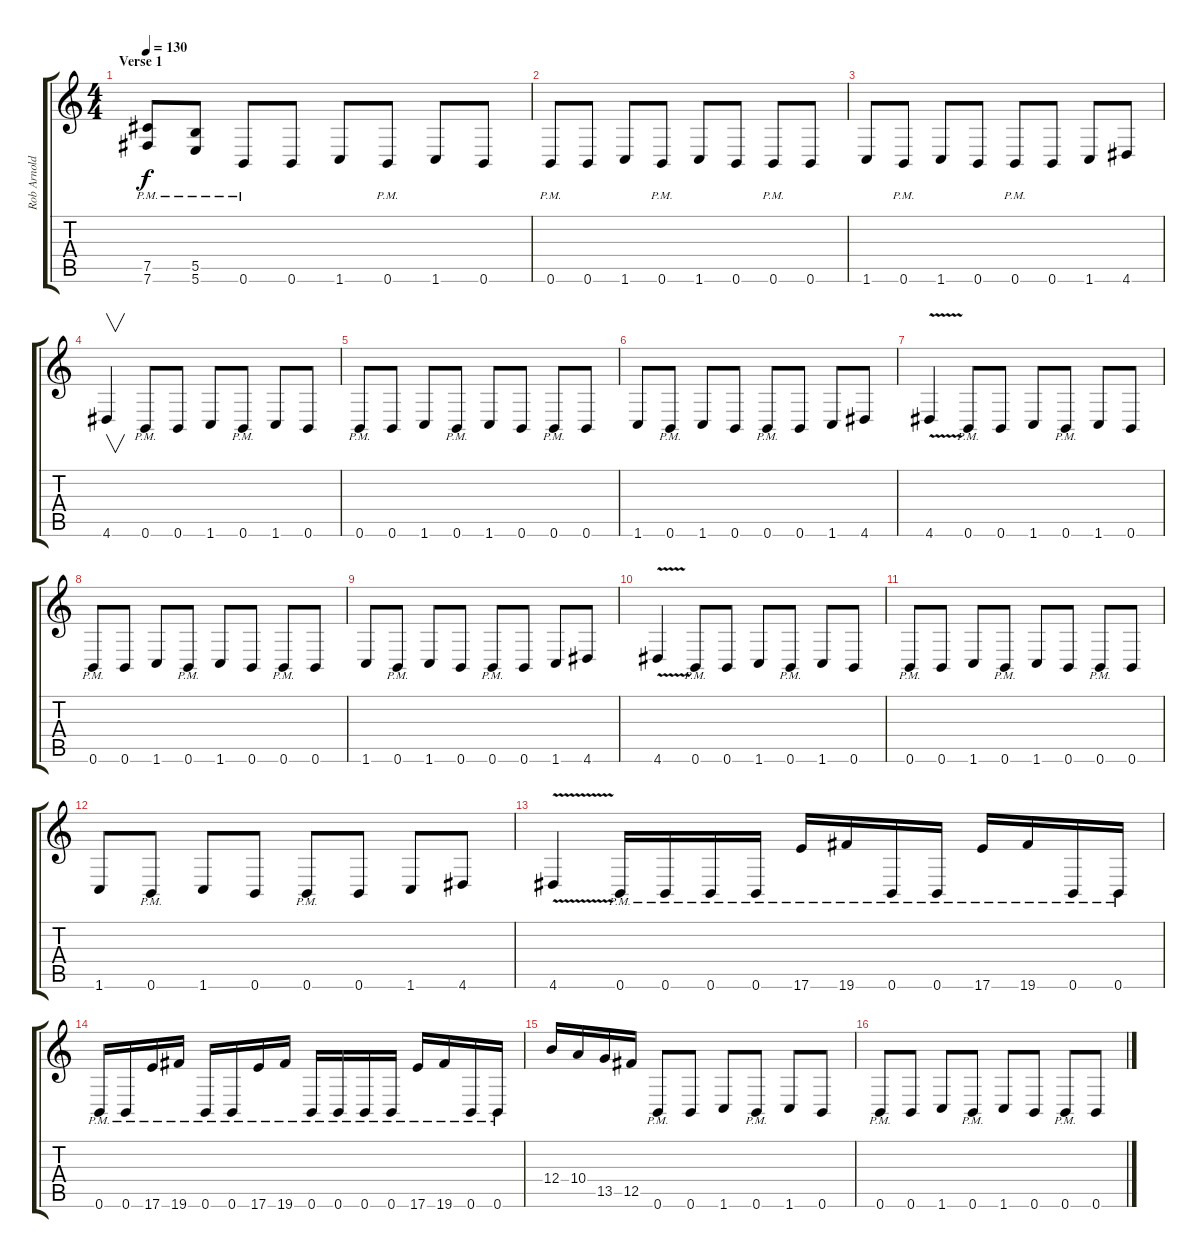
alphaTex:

\track ("Rob Arnold" "Rob Arnold") {instrument distortionguitar}
\staff {score tabs}
\tuning (Db4 Ab3 E3 B2 Gb2 B1) {hide}
\ts (4 4)
\section ("" "Verse 1")
\tempo 130
\clef g2
\ks c
(7.5{pm} 7.6{pm}).8{dy f} (5.5{pm} 5.6{pm}).8 0.6{pm}.8{volume 13 balance 0} 0.6.8 1.6.8 0.6{pm}.8 1.6.8 0.6.8 |
0.6{pm}.8 0.6.8 1.6.8 0.6{pm}.8 1.6.8 0.6.8 0.6{pm}.8 0.6.8 |
1.6.8 0.6{pm}.8 1.6.8 0.6.8 0.6{pm}.8 0.6.8 1.6.8 4.6.8 |
4.6.4{v} 0.6{pm}.8 0.6.8 1.6.8 0.6{pm}.8 1.6.8 0.6.8 |
0.6{pm}.8 0.6.8 1.6.8 0.6{pm}.8 1.6.8 0.6.8 0.6{pm}.8 0.6.8 |
1.6.8 0.6{pm}.8 1.6.8 0.6.8 0.6{pm}.8 0.6.8 1.6.8 4.6.8 |
4.6{v}.4 0.6{pm}.8 0.6.8 1.6.8 0.6{pm}.8 1.6.8 0.6.8 |
0.6{pm}.8 0.6.8 1.6.8 0.6{pm}.8 1.6.8 0.6.8 0.6{pm}.8 0.6.8 |
1.6.8 0.6{pm}.8 1.6.8 0.6.8 0.6{pm}.8 0.6.8 1.6.8 4.6.8 |
4.6{v}.4 0.6{pm}.8 0.6.8 1.6.8 0.6{pm}.8 1.6.8 0.6.8 |
0.6{pm}.8 0.6.8 1.6.8 0.6{pm}.8 1.6.8 0.6.8 0.6{pm}.8 0.6.8 |
1.6.8 0.6{pm}.8 1.6.8 0.6.8 0.6{pm}.8 0.6.8 1.6.8 4.6.8 |
4.6{v}.4 0.6{pm}.16 0.6{pm}.16 0.6{pm}.16 0.6{pm}.16 17.6{pm}.16 19.6{pm}.16 0.6{pm}.16 0.6{pm}.16 17.6{pm}.16 19.6{pm}.16 0.6{pm}.16 0.6{pm}.16 |
0.6{pm}.16 0.6{pm}.16 17.6{pm}.16 19.6{pm}.16 0.6{pm}.16 0.6{pm}.16 17.6{pm}.16 19.6{pm}.16 0.6{pm}.16 0.6{pm}.16 0.6{pm}.16 0.6{pm}.16 17.6{pm}.16 19.6{pm}.16 0.6{pm}.16 0.6{pm}.16 |
12.4.16 10.4.16 13.5.16 12.5.16 0.6{pm}.8 0.6.8 1.6.8 0.6{pm}.8 1.6.8 0.6.8 |
0.6{pm}.8 0.6.8 1.6.8 0.6{pm}.8 1.6.8 0.6.8 0.6{pm}.8 0.6.8
